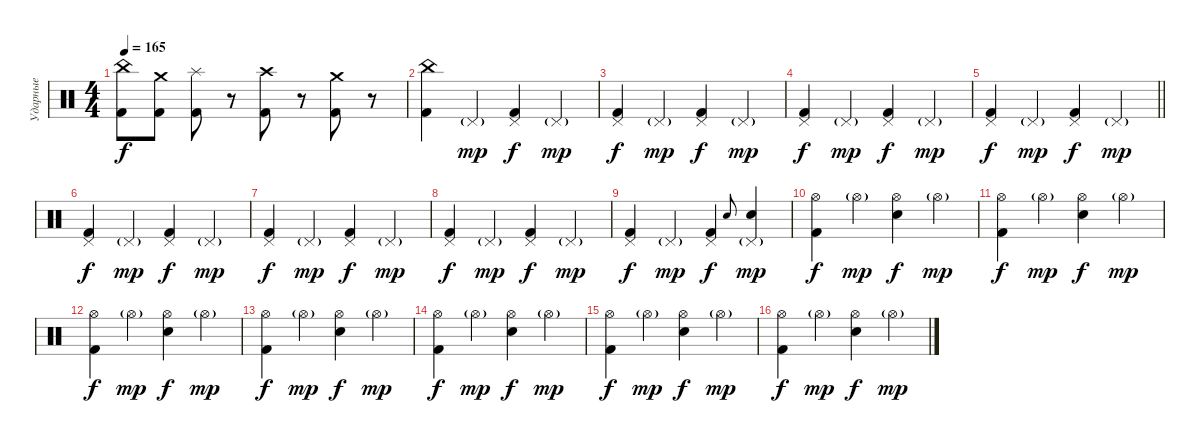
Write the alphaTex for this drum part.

\track ("Ударные" "Ударные") {instrument percussion}
\staff {score}
\articulation defaults
\ts (4 4)
\tempo 165
\clef neutral
\ks c
("China (hit)" "Kick (hit) 2").8{dy f} ("Crash medium (hit)" "Kick (hit) 2").8 ("Splash (hit)" "Kick (hit) 2").8 r.8 ("Crash high (hit)" "Kick (hit) 2").8 r.8 ("Crash medium (hit)" "Kick (hit) 2").8 r.8 |
("China (hit)" "Kick (hit) 2").4 "Pedal Hi-Hat (hit)"{g}.4{dy mp} ("Pedal Hi-Hat (hit)" "Kick (hit) 2").4{dy f} "Pedal Hi-Hat (hit)"{g}.4{dy mp} |
("Pedal Hi-Hat (hit)" "Kick (hit) 2").4{dy f} "Pedal Hi-Hat (hit)"{g}.4{dy mp} ("Pedal Hi-Hat (hit)" "Kick (hit) 2").4{dy f} "Pedal Hi-Hat (hit)"{g}.4{dy mp} |
("Pedal Hi-Hat (hit)" "Kick (hit) 2").4{dy f} "Pedal Hi-Hat (hit)"{g}.4{dy mp} ("Pedal Hi-Hat (hit)" "Kick (hit) 2").4{dy f} "Pedal Hi-Hat (hit)"{g}.4{dy mp} |
\barLineRight lightlight
("Pedal Hi-Hat (hit)" "Kick (hit) 2").4{dy f} "Pedal Hi-Hat (hit)"{g}.4{dy mp} ("Pedal Hi-Hat (hit)" "Kick (hit) 2").4{dy f} "Pedal Hi-Hat (hit)"{g}.4{dy mp} |
("Pedal Hi-Hat (hit)" "Kick (hit) 2").4{dy f} "Pedal Hi-Hat (hit)"{g}.4{dy mp} ("Pedal Hi-Hat (hit)" "Kick (hit) 2").4{dy f} "Pedal Hi-Hat (hit)"{g}.4{dy mp} |
("Pedal Hi-Hat (hit)" "Kick (hit) 2").4{dy f} "Pedal Hi-Hat (hit)"{g}.4{dy mp} ("Pedal Hi-Hat (hit)" "Kick (hit) 2").4{dy f} "Pedal Hi-Hat (hit)"{g}.4{dy mp} |
("Pedal Hi-Hat (hit)" "Kick (hit) 2").4{dy f} "Pedal Hi-Hat (hit)"{g}.4{dy mp} ("Pedal Hi-Hat (hit)" "Kick (hit) 2").4{dy f} "Pedal Hi-Hat (hit)"{g}.4{dy mp} |
("Pedal Hi-Hat (hit)" "Kick (hit) 2").4{dy f} "Pedal Hi-Hat (hit)"{g}.4{dy mp} ("Pedal Hi-Hat (hit)" "Kick (hit) 2").4{dy f} "Electric Snare (hit)".8{gr onbeat} ("Pedal Hi-Hat (hit)"{g} "Electric Snare (hit)").4{dy mp} |
("Hi-Hat (open)" "Kick (hit) 2").4{dy f} "Hi-Hat (open)"{g}.4{dy mp} ("Hi-Hat (open)" "Electric Snare (hit)").4{dy f} "Hi-Hat (open)"{g}.4{dy mp} |
("Hi-Hat (open)" "Kick (hit) 2").4{dy f} "Hi-Hat (open)"{g}.4{dy mp} ("Hi-Hat (open)" "Electric Snare (hit)").4{dy f} "Hi-Hat (open)"{g}.4{dy mp} |
("Hi-Hat (open)" "Kick (hit) 2").4{dy f} "Hi-Hat (open)"{g}.4{dy mp} ("Hi-Hat (open)" "Electric Snare (hit)").4{dy f} "Hi-Hat (open)"{g}.4{dy mp} |
("Hi-Hat (open)" "Kick (hit) 2").4{dy f} "Hi-Hat (open)"{g}.4{dy mp} ("Hi-Hat (open)" "Electric Snare (hit)").4{dy f} "Hi-Hat (open)"{g}.4{dy mp} |
("Hi-Hat (open)" "Kick (hit) 2").4{dy f} "Hi-Hat (open)"{g}.4{dy mp} ("Hi-Hat (open)" "Electric Snare (hit)").4{dy f} "Hi-Hat (open)"{g}.4{dy mp} |
("Hi-Hat (open)" "Kick (hit) 2").4{dy f} "Hi-Hat (open)"{g}.4{dy mp} ("Hi-Hat (open)" "Electric Snare (hit)").4{dy f} "Hi-Hat (open)"{g}.4{dy mp} |
("Hi-Hat (open)" "Kick (hit) 2").4{dy f} "Hi-Hat (open)"{g}.4{dy mp} ("Hi-Hat (open)" "Electric Snare (hit)").4{dy f} "Hi-Hat (open)"{g}.4{dy mp}
